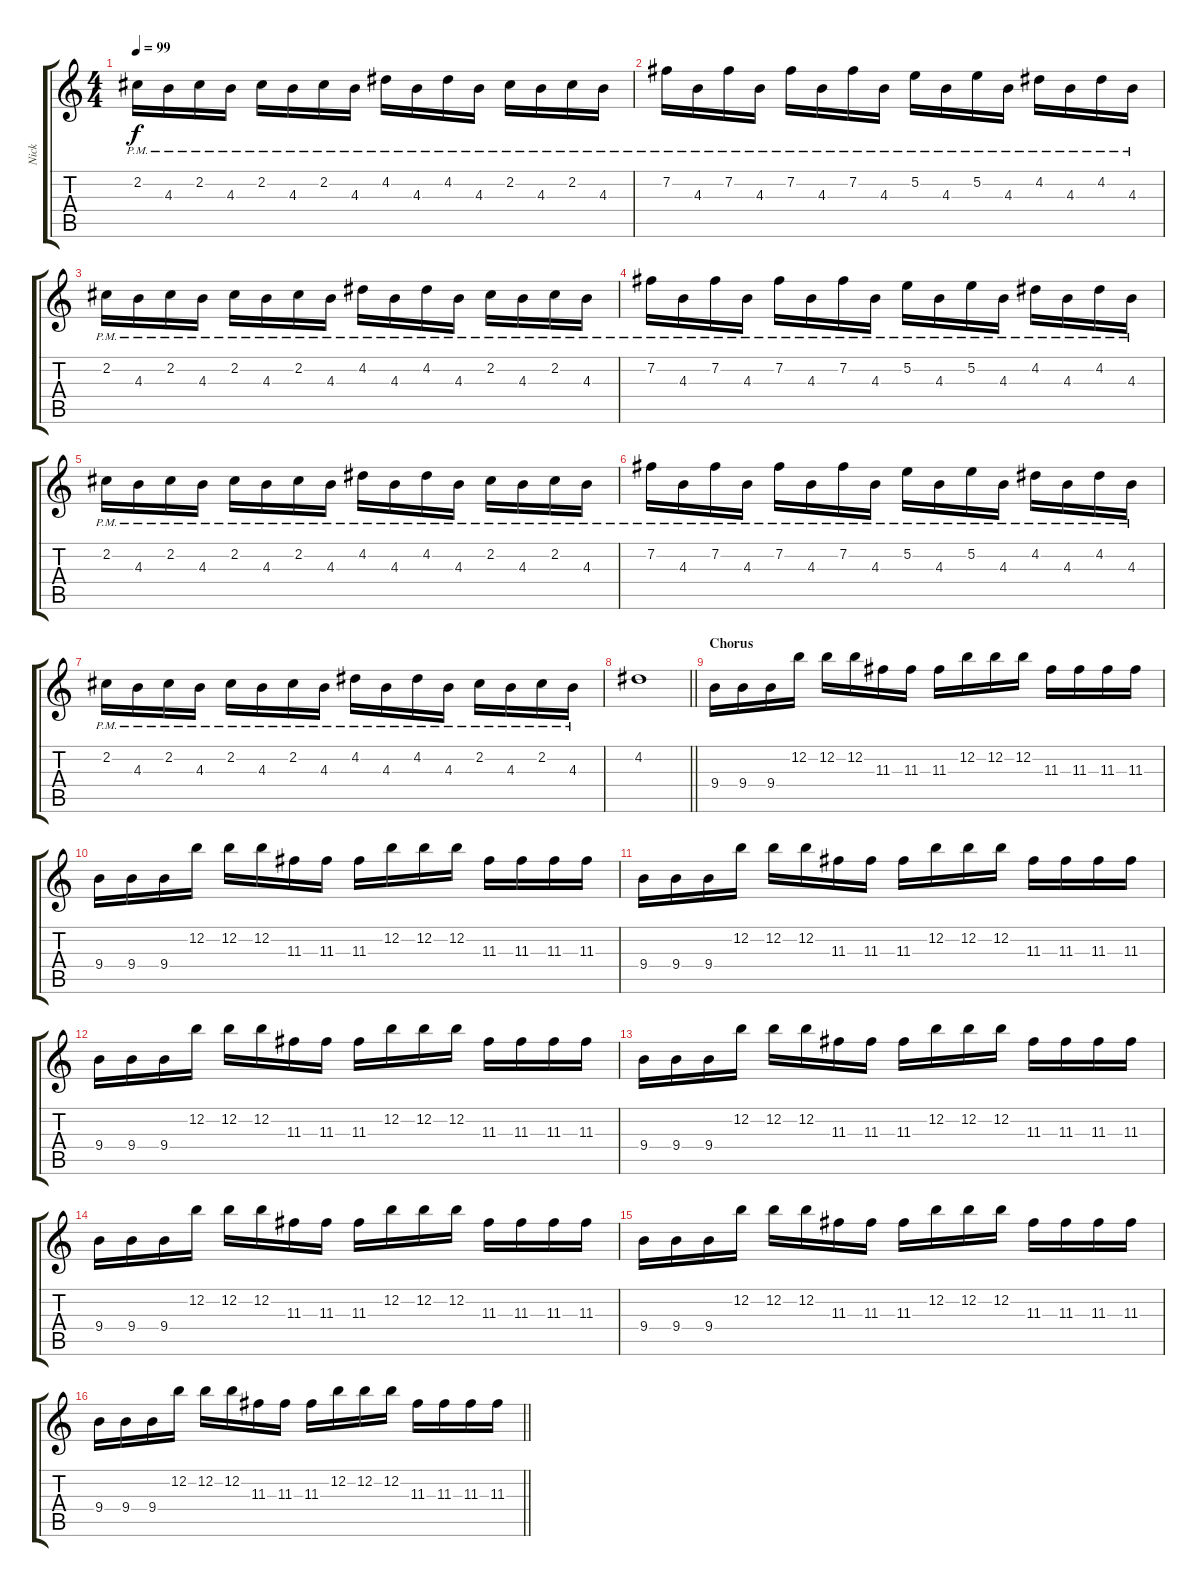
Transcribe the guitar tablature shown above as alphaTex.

\track ("Nick" "Nick") {instrument overdrivenguitar}
\staff {score tabs}
\tuning (E4 B3 G3 D3 A2 D2) {hide}
\ts (4 4)
\tempo 99
\clef g2
\ks c
2.2{pm}.16{dy f} 4.3{pm}.16 2.2{pm}.16 4.3{pm}.16 2.2{pm}.16 4.3{pm}.16 2.2{pm}.16 4.3{pm}.16 4.2{pm}.16 4.3{pm}.16 4.2{pm}.16 4.3{pm}.16 2.2{pm}.16 4.3{pm}.16 2.2{pm}.16 4.3{pm}.16 |
7.2{pm}.16 4.3{pm}.16 7.2{pm}.16 4.3{pm}.16 7.2{pm}.16 4.3{pm}.16 7.2{pm}.16 4.3{pm}.16 5.2{pm}.16 4.3{pm}.16 5.2{pm}.16 4.3{pm}.16 4.2{pm}.16 4.3{pm}.16 4.2{pm}.16 4.3{pm}.16 |
2.2{pm}.16 4.3{pm}.16 2.2{pm}.16 4.3{pm}.16 2.2{pm}.16 4.3{pm}.16 2.2{pm}.16 4.3{pm}.16 4.2{pm}.16 4.3{pm}.16 4.2{pm}.16 4.3{pm}.16 2.2{pm}.16 4.3{pm}.16 2.2{pm}.16 4.3{pm}.16 |
7.2{pm}.16 4.3{pm}.16 7.2{pm}.16 4.3{pm}.16 7.2{pm}.16 4.3{pm}.16 7.2{pm}.16 4.3{pm}.16 5.2{pm}.16 4.3{pm}.16 5.2{pm}.16 4.3{pm}.16 4.2{pm}.16 4.3{pm}.16 4.2{pm}.16 4.3{pm}.16 |
2.2{pm}.16 4.3{pm}.16 2.2{pm}.16 4.3{pm}.16 2.2{pm}.16 4.3{pm}.16 2.2{pm}.16 4.3{pm}.16 4.2{pm}.16 4.3{pm}.16 4.2{pm}.16 4.3{pm}.16 2.2{pm}.16 4.3{pm}.16 2.2{pm}.16 4.3{pm}.16 |
7.2{pm}.16 4.3{pm}.16 7.2{pm}.16 4.3{pm}.16 7.2{pm}.16 4.3{pm}.16 7.2{pm}.16 4.3{pm}.16 5.2{pm}.16 4.3{pm}.16 5.2{pm}.16 4.3{pm}.16 4.2{pm}.16 4.3{pm}.16 4.2{pm}.16 4.3{pm}.16 |
2.2{pm}.16 4.3{pm}.16 2.2{pm}.16 4.3{pm}.16 2.2{pm}.16 4.3{pm}.16 2.2{pm}.16 4.3{pm}.16 4.2{pm}.16 4.3{pm}.16 4.2{pm}.16 4.3{pm}.16 2.2{pm}.16 4.3{pm}.16 2.2{pm}.16 4.3{pm}.16 |
\barLineRight lightlight
4.2.1 |
\section ("" "Chorus")
9.4.16 9.4.16 9.4.16 12.2.16 12.2.16 12.2.16 11.3.16 11.3.16 11.3.16 12.2.16 12.2.16 12.2.16 11.3.16 11.3.16 11.3.16 11.3.16 |
9.4.16 9.4.16 9.4.16 12.2.16 12.2.16 12.2.16 11.3.16 11.3.16 11.3.16 12.2.16 12.2.16 12.2.16 11.3.16 11.3.16 11.3.16 11.3.16 |
9.4.16 9.4.16 9.4.16 12.2.16 12.2.16 12.2.16 11.3.16 11.3.16 11.3.16 12.2.16 12.2.16 12.2.16 11.3.16 11.3.16 11.3.16 11.3.16 |
9.4.16 9.4.16 9.4.16 12.2.16 12.2.16 12.2.16 11.3.16 11.3.16 11.3.16 12.2.16 12.2.16 12.2.16 11.3.16 11.3.16 11.3.16 11.3.16 |
9.4.16 9.4.16 9.4.16 12.2.16 12.2.16 12.2.16 11.3.16 11.3.16 11.3.16 12.2.16 12.2.16 12.2.16 11.3.16 11.3.16 11.3.16 11.3.16 |
9.4.16 9.4.16 9.4.16 12.2.16 12.2.16 12.2.16 11.3.16 11.3.16 11.3.16 12.2.16 12.2.16 12.2.16 11.3.16 11.3.16 11.3.16 11.3.16 |
9.4.16 9.4.16 9.4.16 12.2.16 12.2.16 12.2.16 11.3.16 11.3.16 11.3.16 12.2.16 12.2.16 12.2.16 11.3.16 11.3.16 11.3.16 11.3.16 |
\barLineRight lightlight
9.4.16 9.4.16 9.4.16 12.2.16 12.2.16 12.2.16 11.3.16 11.3.16 11.3.16 12.2.16 12.2.16 12.2.16 11.3.16 11.3.16 11.3.16 11.3.16
